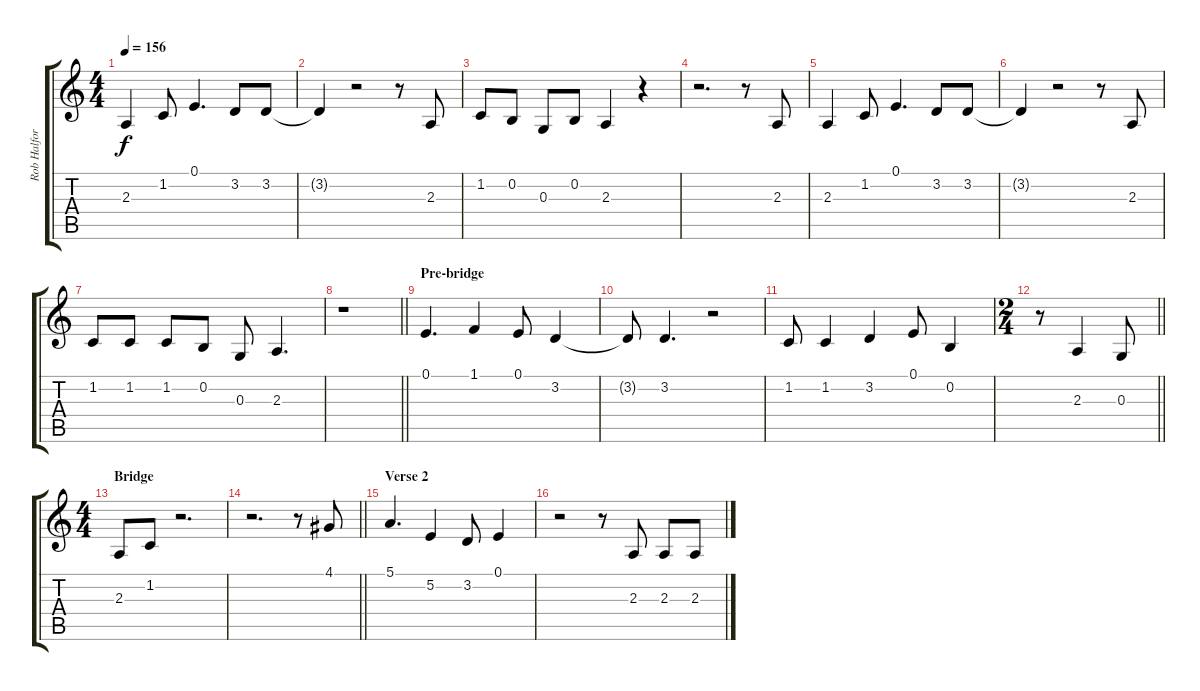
\track ("Rob Halford" "Rob Halfor") {instrument bassoon}
\staff {score tabs}
\tuning (E4 B3 G3 D3 A2 E2) {hide}
\ts (4 4)
\tempo 156
\clef g2
\ks c
2.3.4{dy f} 1.2.8 0.1.4{d} 3.2.8 3.2.8 |
3.2{t}.4 r.2 r.8 2.3.8 |
1.2.8 0.2.8 0.3.8 0.2.8 2.3.4 r.4 |
r.2{d} r.8 2.3.8 |
2.3.4 1.2.8 0.1.4{d} 3.2.8 3.2.8 |
3.2{t}.4 r.2 r.8 2.3.8 |
1.2.8 1.2.8 1.2.8 0.2.8 0.3.8 2.3.4{d} |
\barLineRight lightlight
r.1 |
\section ("" "Pre-bridge")
0.1.4{d} 1.1.4 0.1.8 3.2.4 |
3.2{t}.8 3.2.4{d} r.2 |
1.2.8 1.2.4 3.2.4 0.1.8 0.2.4 |
\ts (2 4)
\barLineRight lightlight
r.8 2.3.4 0.3.8 |
\ts (4 4)
\section ("" "Bridge")
2.3.8 1.2.8 r.2{d} |
\barLineRight lightlight
r.2{d} r.8 4.1.8 |
\section ("" "Verse 2")
5.1.4{d} 5.2.4 3.2.8 0.1.4 |
r.2 r.8 2.3.8 2.3.8 2.3.8
